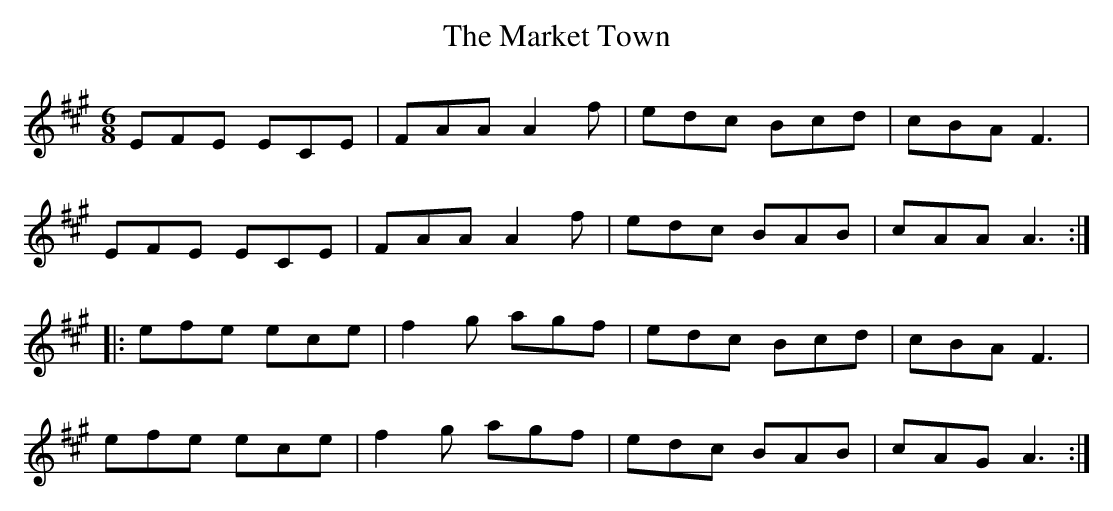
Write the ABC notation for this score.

X:1
T:Market Town, The
M:6/8
L:1/8
K:A
EFE ECE|FAA A2f|edc Bcd|cBA F3|!
EFE ECE|FAA A2f|edc BAB|cAA A3:|!
|:efe ece|f2g agf|edc Bcd|cBA F3|!
efe ece|f2g agf|edc BAB|cAG A3:|!
